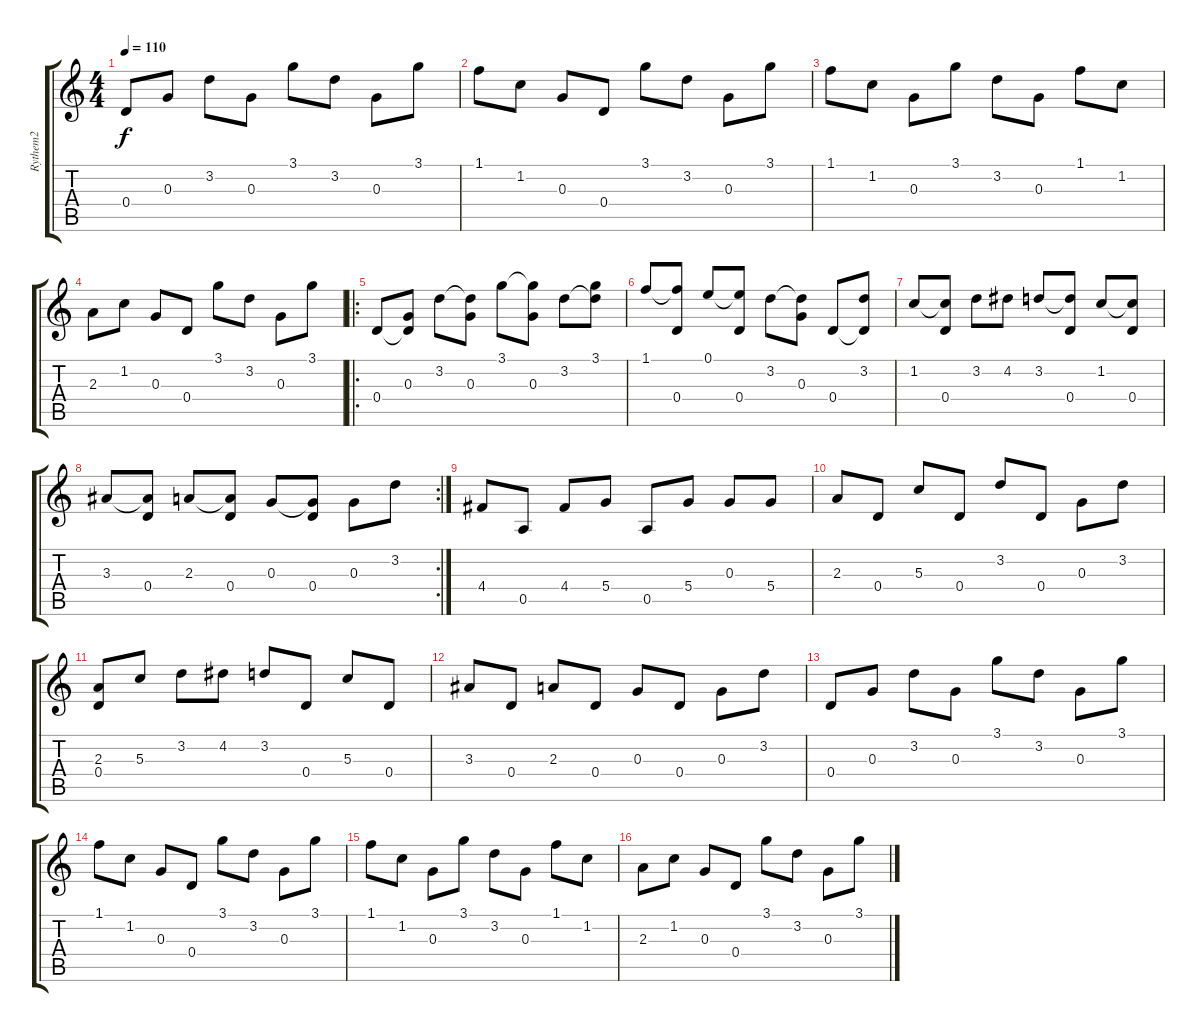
\track ("Rythem2" "Rythem2") {instrument acousticguitarsteel}
\staff {score tabs}
\tuning (E4 B3 G3 D3 A2 E2) {hide}
\ts (4 4)
\tempo 110
\clef g2
\ks c
0.4.8{dy f instrument acousticguitarsteel} 0.3.8 3.2.8 0.3.8 3.1.8 3.2.8 0.3.8 3.1.8 |
1.1.8 1.2.8 0.3.8 0.4.8 3.1.8 3.2.8 0.3.8 3.1.8 |
1.1.8 1.2.8 0.3.8 3.1.8 3.2.8 0.3.8 1.1.8 1.2.8 |
2.3.8 1.2.8 0.3.8 0.4.8 3.1.8 3.2.8 0.3.8 3.1.8 |
\ro
0.4.8 (0.3 0.4{t}).8 3.2.8 (3.2{t} 0.3).8 3.1.8 (3.1{t} 0.3).8 3.2.8 (3.1 3.2{t}).8 |
1.1.8 (1.1{t} 0.4).8 0.1.8 (0.1{t} 0.4).8 3.2.8 (3.2{t} 0.3).8 0.4.8 (3.2 0.4{t}).8 |
1.2.8 (1.2{t} 0.4).8 3.2.8 4.2.8 3.2.8 (3.2{t} 0.4).8 1.2.8 (1.2{t} 0.4).8 |
\rc 2
3.3.8 (3.3{t} 0.4).8 2.3.8 (2.3{t} 0.4).8 0.3.8 (0.3{t} 0.4).8 0.3.8 3.2.8 |
4.4.8 0.5.8 4.4.8 5.4.8 0.5.8 5.4.8 0.3.8 5.4.8 |
2.3.8 0.4.8 5.3.8 0.4.8 3.2.8 0.4.8 0.3.8 3.2.8 |
(2.3 0.4).8 5.3.8 3.2.8 4.2.8 3.2.8 0.4.8 5.3.8 0.4.8 |
3.3.8 0.4.8 2.3.8 0.4.8 0.3.8 0.4.8 0.3.8 3.2.8 |
0.4.8 0.3.8 3.2.8 0.3.8 3.1.8 3.2.8 0.3.8 3.1.8 |
1.1.8 1.2.8 0.3.8 0.4.8 3.1.8 3.2.8 0.3.8 3.1.8 |
1.1.8 1.2.8 0.3.8 3.1.8 3.2.8 0.3.8 1.1.8 1.2.8 |
2.3.8 1.2.8 0.3.8 0.4.8 3.1.8 3.2.8 0.3.8 3.1.8
